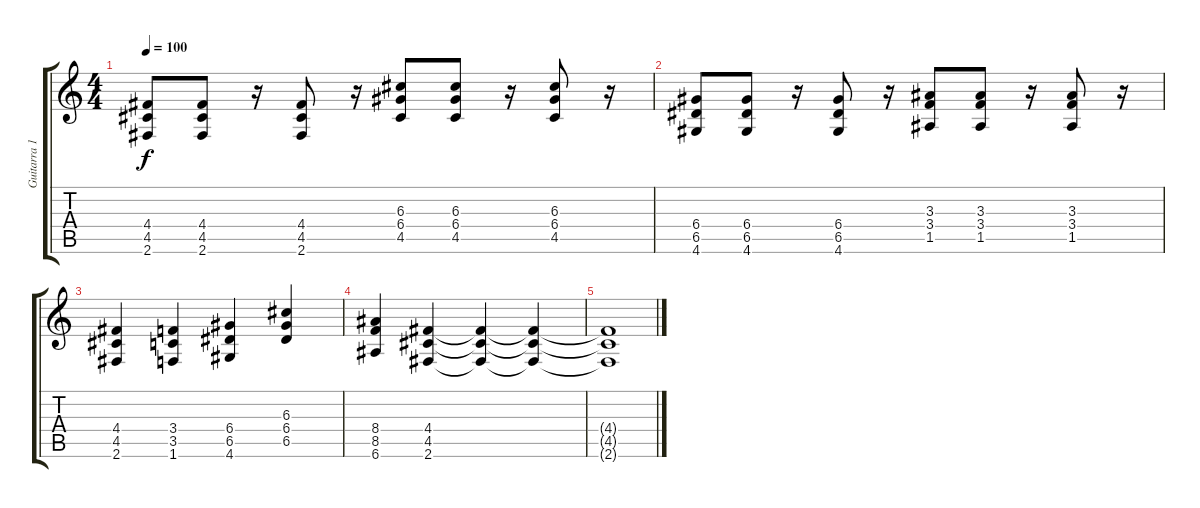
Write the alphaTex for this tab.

\track ("Guitarra 1" "Guitarra 1") {instrument overdrivenguitar}
\staff {score tabs}
\tuning (E4 B3 G3 D3 A2 E2) {hide}
\ts (4 4)
\tempo 100
\clef g2
\ks c
(4.4 4.5 2.6).8{dy f} (4.4 4.5 2.6).8 r.16 (4.4 4.5 2.6).8 r.16 (6.3 6.4 4.5).8 (6.3 6.4 4.5).8 r.16 (6.3 6.4 4.5).8 r.16 |
(6.4 6.5 4.6).8 (6.4 6.5 4.6).8 r.16 (6.4 6.5 4.6).8 r.16 (3.3 3.4 1.5).8 (3.3 3.4 1.5).8 r.16 (3.3 3.4 1.5).8 r.16 |
(4.4 4.5 2.6).4 (3.4 3.5 1.6).4 (6.4 6.5 4.6).4 (6.3 6.4 6.5).4 |
(8.4 8.5 6.6).4 (4.4 4.5 2.6).4 (4.4{t} 4.5{t} 2.6{t}).4 (4.4{t} 4.5{t} 2.6{t}).4 |
(4.4{t} 4.5{t} 2.6{t}).1
